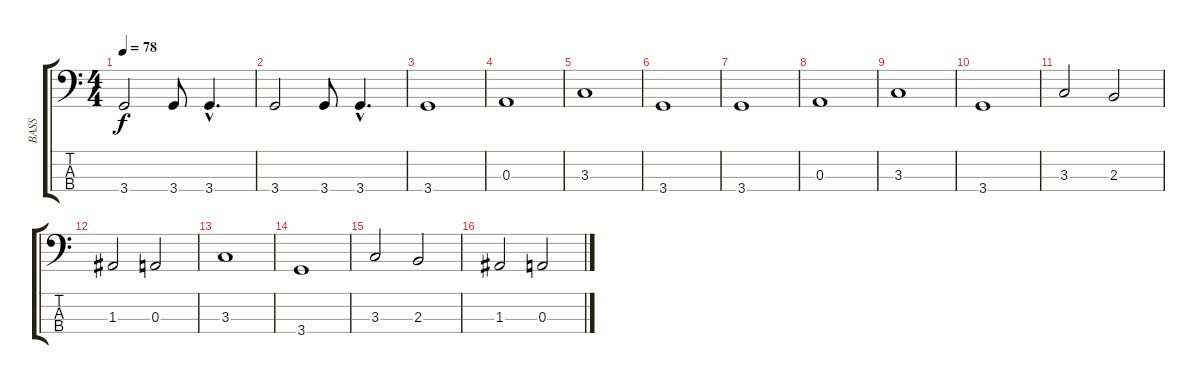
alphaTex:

\track ("BASS" "BASS") {instrument acousticbass}
\staff {score tabs}
\tuning (G2 D2 A1 E1) {hide}
\ts (4 4)
\tempo 78
\clef f4
\ks c
3.4.2{dy f} 3.4.8 3.4{hac}.4{d} |
3.4.2 3.4.8 3.4{hac}.4{d} |
3.4.1 |
0.3.1 |
3.3.1 |
3.4.1 |
3.4.1 |
0.3.1 |
3.3.1 |
3.4.1 |
3.3.2 2.3.2 |
1.3.2 0.3.2 |
3.3.1 |
3.4.1 |
3.3.2 2.3.2 |
1.3.2 0.3.2
